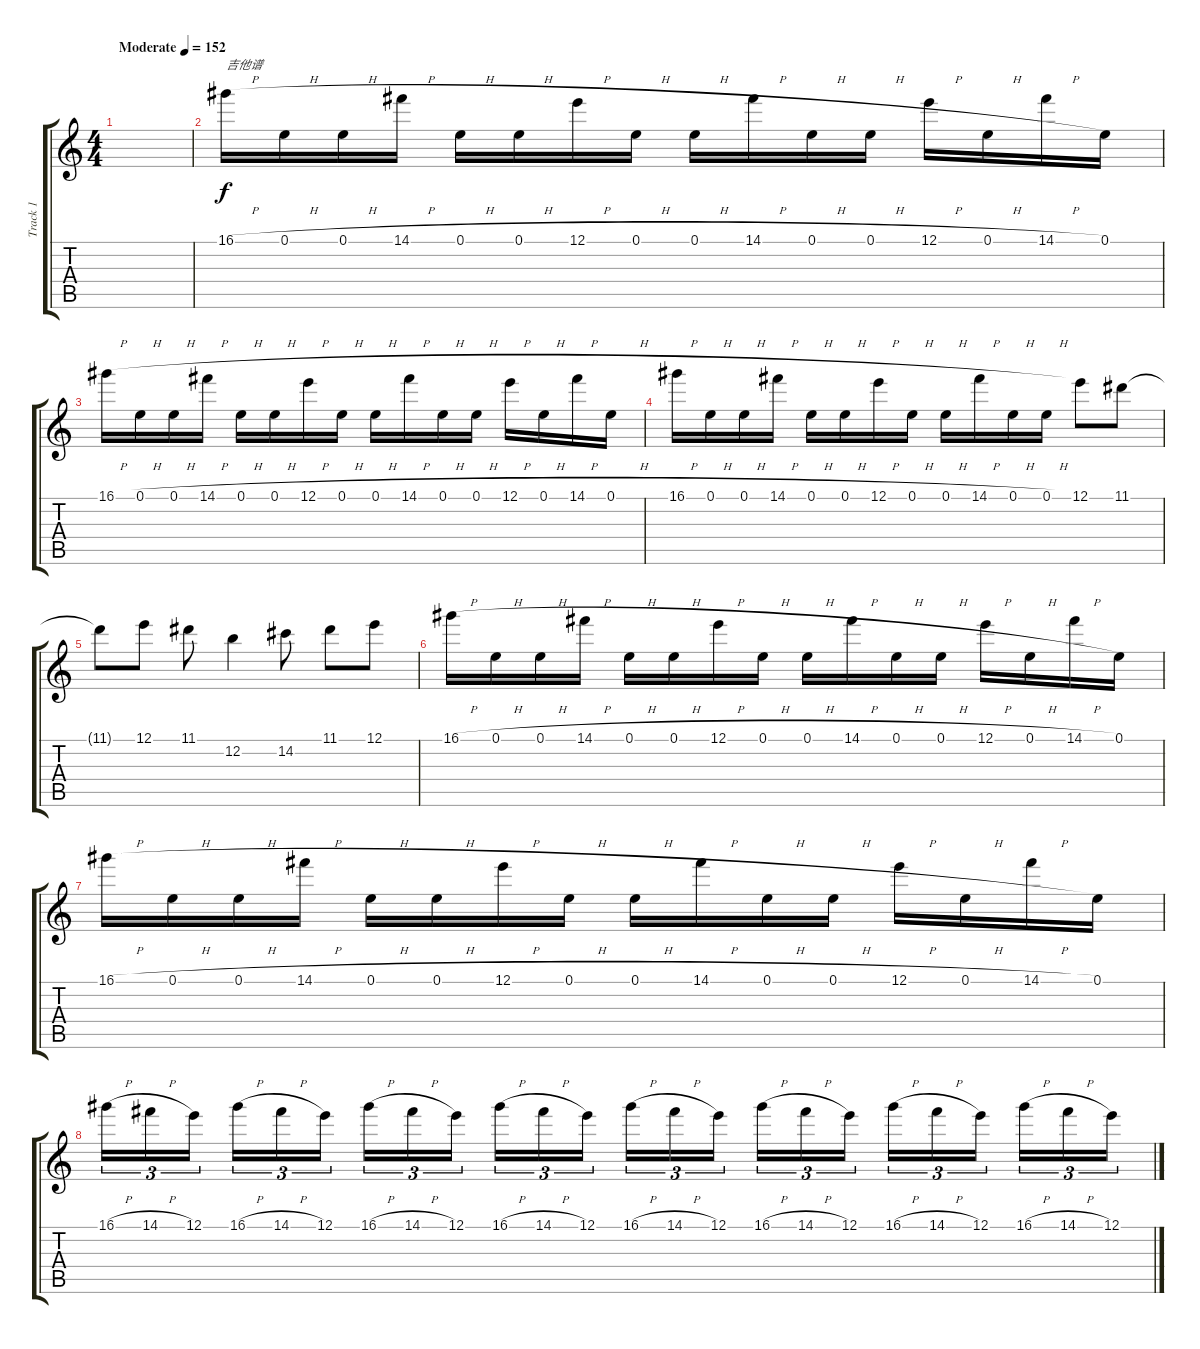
\track ("Track 1" "Track 1") {instrument overdrivenguitar}
\staff {score tabs}
\tuning (E4 B3 G3 D3 A2 E2) {hide}
\ts (4 4)
\tempo (152 "Moderate")
\clef g2
\ks c
|
16.1{h}.16{txt "吉他谱"} 0.1{h}.16 0.1{h}.16 14.1{h}.16 0.1{h}.16 0.1{h}.16 12.1{h}.16 0.1{h}.16 0.1{h}.16 14.1{h}.16 0.1{h}.16 0.1{h}.16 12.1{h}.16 0.1{h}.16 14.1{h}.16 0.1.16 |
16.1{h}.16 0.1{h}.16 0.1{h}.16 14.1{h}.16 0.1{h}.16 0.1{h}.16 12.1{h}.16 0.1{h}.16 0.1{h}.16 14.1{h}.16 0.1{h}.16 0.1{h}.16 12.1{h}.16 0.1{h}.16 14.1{h}.16 0.1{h}.16 |
16.1{h}.16 0.1{h}.16 0.1{h}.16 14.1{h}.16 0.1{h}.16 0.1{h}.16 12.1{h}.16 0.1{h}.16 0.1{h}.16 14.1{h}.16 0.1{h}.16 0.1{h}.16 12.1.8 11.1.8 |
11.1{t}.8 12.1.8 11.1.8 12.2.4 14.2.8 11.1.8 12.1.8 |
16.1{h}.16 0.1{h}.16 0.1{h}.16 14.1{h}.16 0.1{h}.16 0.1{h}.16 12.1{h}.16 0.1{h}.16 0.1{h}.16 14.1{h}.16 0.1{h}.16 0.1{h}.16 12.1{h}.16 0.1{h}.16 14.1{h}.16 0.1.16 |
16.1{h}.16 0.1{h}.16 0.1{h}.16 14.1{h}.16 0.1{h}.16 0.1{h}.16 12.1{h}.16 0.1{h}.16 0.1{h}.16 14.1{h}.16 0.1{h}.16 0.1{h}.16 12.1{h}.16 0.1{h}.16 14.1{h}.16 0.1.16 |
16.1{h}.16{tu (3 2)} 14.1{h}.16{tu (3 2)} 12.1.16{tu (3 2) beam splitsecondary} 16.1{h}.16{tu (3 2)} 14.1{h}.16{tu (3 2)} 12.1.16{tu (3 2)} 16.1{h}.16{tu (3 2)} 14.1{h}.16{tu (3 2)} 12.1.16{tu (3 2) beam splitsecondary} 16.1{h}.16{tu (3 2)} 14.1{h}.16{tu (3 2)} 12.1.16{tu (3 2)} 16.1{h}.16{tu (3 2)} 14.1{h}.16{tu (3 2)} 12.1.16{tu (3 2) beam splitsecondary} 16.1{h}.16{tu (3 2)} 14.1{h}.16{tu (3 2)} 12.1.16{tu (3 2)} 16.1{h}.16{tu (3 2)} 14.1{h}.16{tu (3 2)} 12.1.16{tu (3 2) beam splitsecondary} 16.1{h}.16{tu (3 2)} 14.1{h}.16{tu (3 2)} 12.1.16{tu (3 2)}
